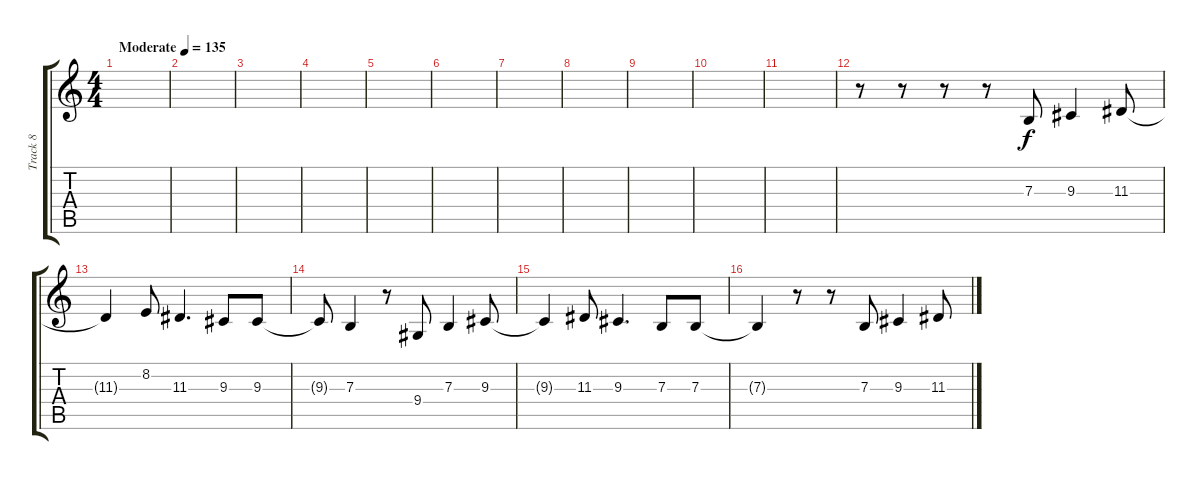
\track ("Track 8" "Track 8") {instrument clarinet}
\staff {score tabs}
\tuning (Db4 Ab3 E3 B2 Gb2 B1) {hide}
\ts (4 4)
\tempo (135 "Moderate")
\clef g2
\ks c
|
|
|
|
|
|
|
|
|
|
|
r.8 r.8 r.8 r.8 7.3.8 9.3.4 11.3.8 |
11.3{t}.4 8.2.8 11.3.4{d} 9.3.8 9.3.8 |
9.3{t}.8 7.3.4 r.8 9.4.8 7.3.4 9.3.8 |
9.3{t}.4 11.3.8 9.3.4{d} 7.3.8 7.3.8 |
7.3{t}.4 r.8 r.8 7.3.8 9.3.4 11.3.8
